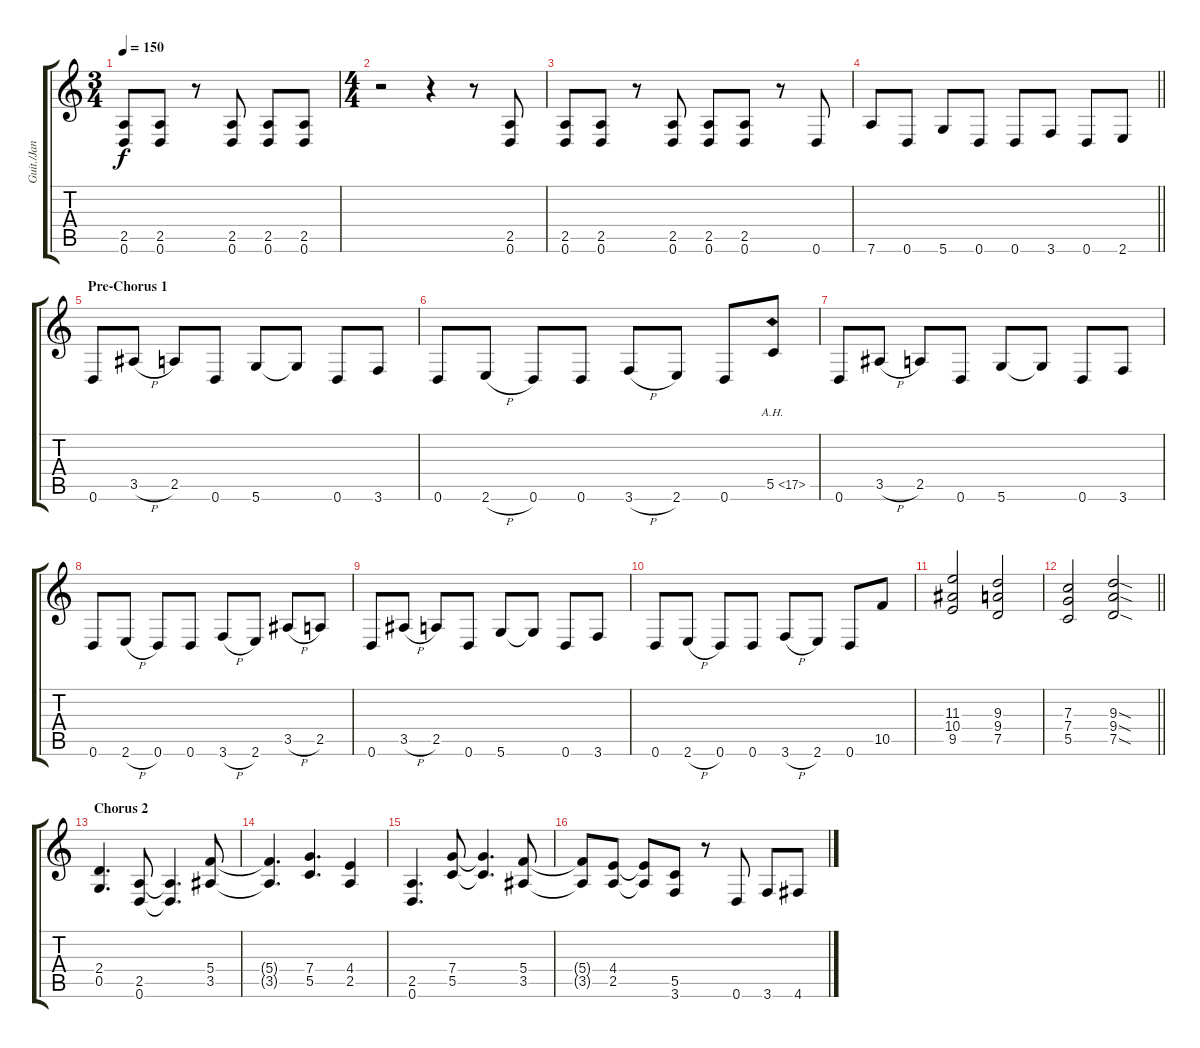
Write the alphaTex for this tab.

\track ("Guit./Jan Standard D" "Guit./Jan ") {instrument distortionguitar}
\staff {score tabs}
\tuning (D4 A3 F3 C3 G2 D2) {hide}
\ts (3 4)
\tempo 150
\clef g2
\ks c
(2.5 0.6).8{dy f} (2.5 0.6).8 r.8 (2.5 0.6).8 (2.5 0.6).8 (2.5 0.6).8 |
\ts (4 4)
r.2 r.4 r.8 (2.5 0.6).8 |
(2.5 0.6).8 (2.5 0.6).8 r.8 (2.5 0.6).8 (2.5 0.6).8 (2.5 0.6).8 r.8 0.6.8 |
\barLineRight lightlight
7.6.8 0.6.8 5.6.8 0.6.8 0.6.8 3.6.8 0.6.8 2.6.8 |
\section ("" "Pre-Chorus 1")
0.6.8 3.5{h}.8 2.5.8 0.6.8 5.6.8 5.6{t}.8 0.6.8 3.6.8 |
0.6.8 2.6{h}.8 0.6.8 0.6.8 3.6{h}.8 2.6.8 0.6.8 5.5{ah 12}.8 |
0.6.8 3.5{h}.8 2.5.8 0.6.8 5.6.8 5.6{t}.8 0.6.8 3.6.8 |
0.6.8 2.6{h}.8 0.6.8 0.6.8 3.6{h}.8 2.6.8 3.5{h}.8 2.5.8 |
0.6.8 3.5{h}.8 2.5.8 0.6.8 5.6.8 5.6{t}.8 0.6.8 3.6.8 |
0.6.8 2.6{h}.8 0.6.8 0.6.8 3.6{h}.8 2.6.8 0.6.8 10.5.8 |
(11.3 10.4 9.5).2 (9.3 9.4 7.5).2 |
\barLineRight lightlight
(7.3 7.4 5.5).2 (9.3{sod} 9.4{sod} 7.5{sod}).2 |
\section ("" "Chorus 2")
(2.4 0.5).4{d} (2.5 0.6).8 (2.5{t} 0.6{t}).4{d} (5.4 3.5).8 |
(5.4{t} 3.5{t}).4{d} (7.4 5.5).4{d} (4.4 2.5).4 |
(2.5 0.6).4{d} (7.4 5.5).8 (7.4{t} 5.5{t}).4{d} (5.4 3.5).8 |
(5.4{t} 3.5{t}).8 (4.4 2.5).8 (4.4{t} 2.5{t}).8 (5.5 3.6).8 r.8 0.6.8 3.6.8 4.6.8
